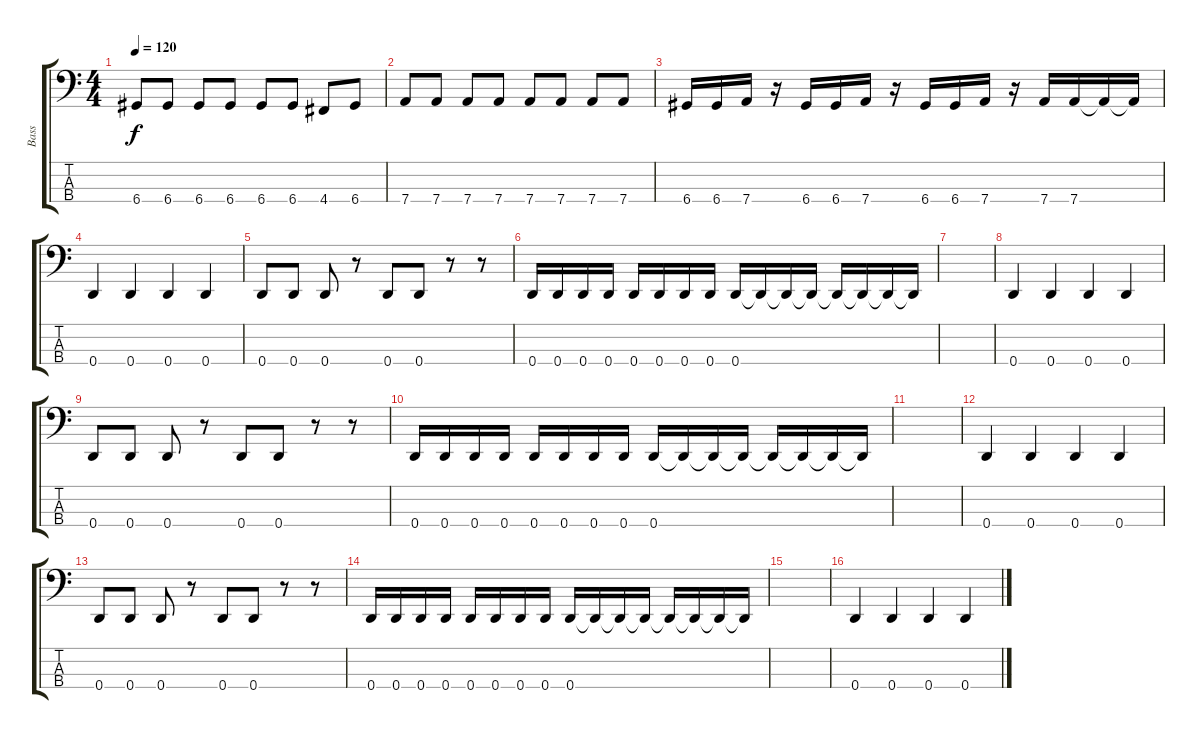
\track ("Bass" "Bass") {instrument electricbasspick}
\staff {score tabs}
\tuning (F2 C2 G1 D1) {hide}
\ts (4 4)
\tempo 120
\clef f4
\ks c
6.4.8{dy f} 6.4.8 6.4.8 6.4.8 6.4.8 6.4.8 4.4.8 6.4.8 |
7.4.8 7.4.8 7.4.8 7.4.8 7.4.8 7.4.8 7.4.8 7.4.8 |
6.4.16 6.4.16 7.4.16 r.16 6.4.16 6.4.16 7.4.16 r.16 6.4.16 6.4.16 7.4.16 r.16 7.4.16 7.4.16 7.4{t}.16 7.4{t}.16 |
0.4.4 0.4.4 0.4.4 0.4.4 |
0.4.8 0.4.8 0.4.8 r.8 0.4.8 0.4.8 r.8 r.8 |
0.4.16 0.4.16 0.4.16 0.4.16 0.4.16 0.4.16 0.4.16 0.4.16 0.4.16 0.4{t}.16 0.4{t}.16 0.4{t}.16 0.4{t}.16 0.4{t}.16 0.4{t}.16 0.4{t}.16 |
|
0.4.4 0.4.4 0.4.4 0.4.4 |
0.4.8 0.4.8 0.4.8 r.8 0.4.8 0.4.8 r.8 r.8 |
0.4.16 0.4.16 0.4.16 0.4.16 0.4.16 0.4.16 0.4.16 0.4.16 0.4.16 0.4{t}.16 0.4{t}.16 0.4{t}.16 0.4{t}.16 0.4{t}.16 0.4{t}.16 0.4{t}.16 |
|
0.4.4 0.4.4 0.4.4 0.4.4 |
0.4.8 0.4.8 0.4.8 r.8 0.4.8 0.4.8 r.8 r.8 |
0.4.16 0.4.16 0.4.16 0.4.16 0.4.16 0.4.16 0.4.16 0.4.16 0.4.16 0.4{t}.16 0.4{t}.16 0.4{t}.16 0.4{t}.16 0.4{t}.16 0.4{t}.16 0.4{t}.16 |
|
0.4.4 0.4.4 0.4.4 0.4.4
